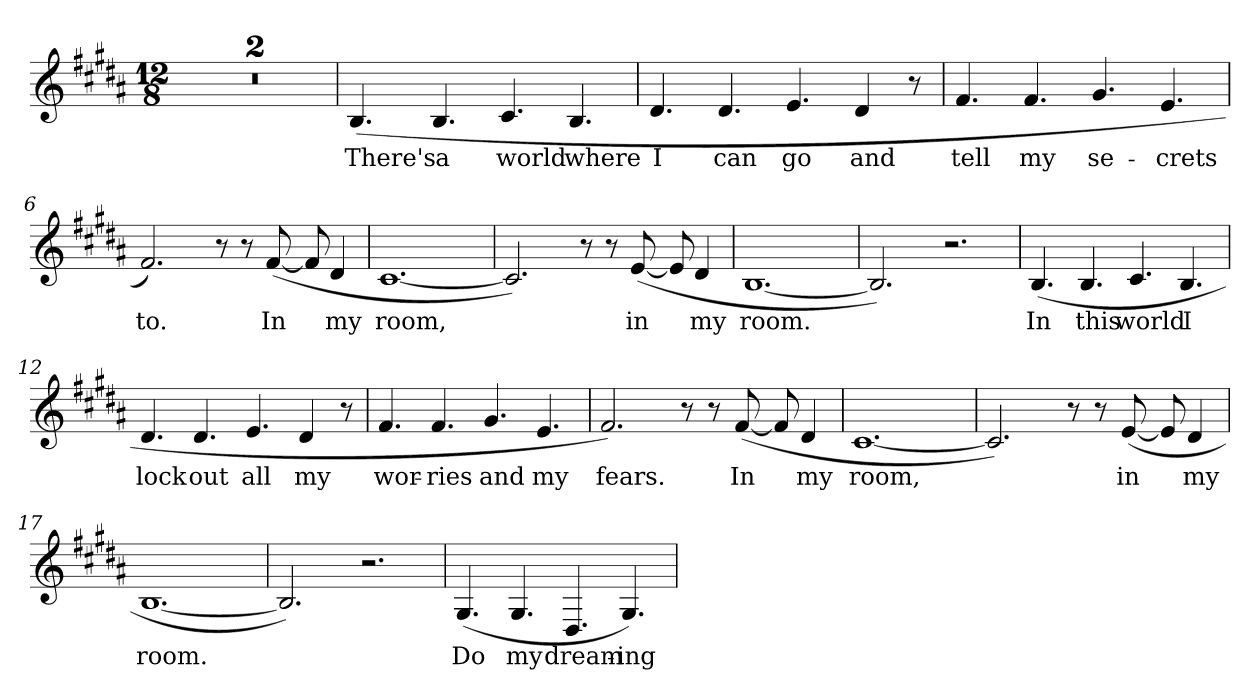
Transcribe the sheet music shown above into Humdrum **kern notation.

**kern	**text
*part1	*part1
*staff1	*staff1
!!LO:PB:g=z
*clefG2	*
*k[f#c#g#d#a#]	*
*B:	*
*M12/8	*
=1	=1
!LO:N:vis=1	!
1.r	.
=2	=2
!LO:N:vis=1	!
1.r	.
=3	=3
!	!LO:LY:b:color=#000000
(4.Bi/	There's
!	!LO:LY:b:color=#000000
4.Bi/	a
!	!LO:LY:b:color=#000000
4.c#i/	world
!	!LO:LY:b:color=#000000
4.Bi/	where
=4	=4
!	!LO:LY:b:color=#000000
4.d#i/	I
!	!LO:LY:b:color=#000000
4.d#i/	can
!	!LO:LY:b:color=#000000
4.ei/	go
!	!LO:LY:b:color=#000000
4d#i/	and
8r	.
=5	=5
!	!LO:LY:b:color=#000000
4.f#i/	tell
!	!LO:LY:b:color=#000000
4.f#i/	my
!	!LO:LY:b:color=#000000
4.g#i/	se-
!	!LO:LY:b:color=#000000
4.ei/	-crets
!!LO:LB:g=z
=6	=6
!	!LO:LY:b:color=#000000
2.f#i/)	to.
8r	.
8r	.
!	!LO:LY:b:color=#000000
([8f#i/	In
8f#i/]	.
!	!LO:LY:b:color=#000000
4d#i/	my
=7	=7
!	!LO:LY:b:color=#000000
[1.c#i	room,
=8	=8
2.c#i/])	.
8r	.
8r	.
!	!LO:LY:b:color=#000000
([8ei/	in
8ei/]	.
!	!LO:LY:b:color=#000000
4d#i/	my
=9	=9
!	!LO:LY:b:color=#000000
[1.Bi	room.
=10	=10
2.Bi/])	.
2.r	.
!!LO:LB:g=z
=11	=11
!	!LO:LY:b:color=#000000
(4.Bi/	In
!	!LO:LY:b:color=#000000
4.Bi/	this
!	!LO:LY:b:color=#000000
4.c#i/	world
!	!LO:LY:b:color=#000000
4.Bi/	I
=12	=12
!	!LO:LY:b:color=#000000
4.d#i/	lock
!	!LO:LY:b:color=#000000
4.d#i/	out
!	!LO:LY:b:color=#000000
4.ei/	all
!	!LO:LY:b:color=#000000
4d#i/	my
8r	.
=13	=13
!	!LO:LY:b:color=#000000
4.f#i/	wor-
!	!LO:LY:b:color=#000000
4.f#i/	-ries
!	!LO:LY:b:color=#000000
4.g#i/	and
!	!LO:LY:b:color=#000000
4.ei/	my
=14	=14
!	!LO:LY:b:color=#000000
2.f#i/)	fears.
8r	.
8r	.
!	!LO:LY:b:color=#000000
([8f#i/	In
8f#i/]	.
!	!LO:LY:b:color=#000000
4d#i/	my
=15	=15
!	!LO:LY:b:color=#000000
[1.c#i	room,
!!LO:LB:g=z
=16	=16
2.c#i/])	.
8r	.
8r	.
!	!LO:LY:b:color=#000000
([8ei/	in
8ei/]	.
!	!LO:LY:b:color=#000000
4d#i/	my
=17	=17
!	!LO:LY:b:color=#000000
[1.Bi	room.
=18	=18
2.Bi/])	.
2.r	.
=19	=19
!	!LO:LY:b:color=#000000
(4.G#i/	Do
!	!LO:LY:b:color=#000000
4.G#i/	my
!	!LO:LY:b:color=#000000
4.D#i/	dream-
!	!LO:LY:b:color=#000000
4.G#i/)	-ing
=	=
*-	*-
